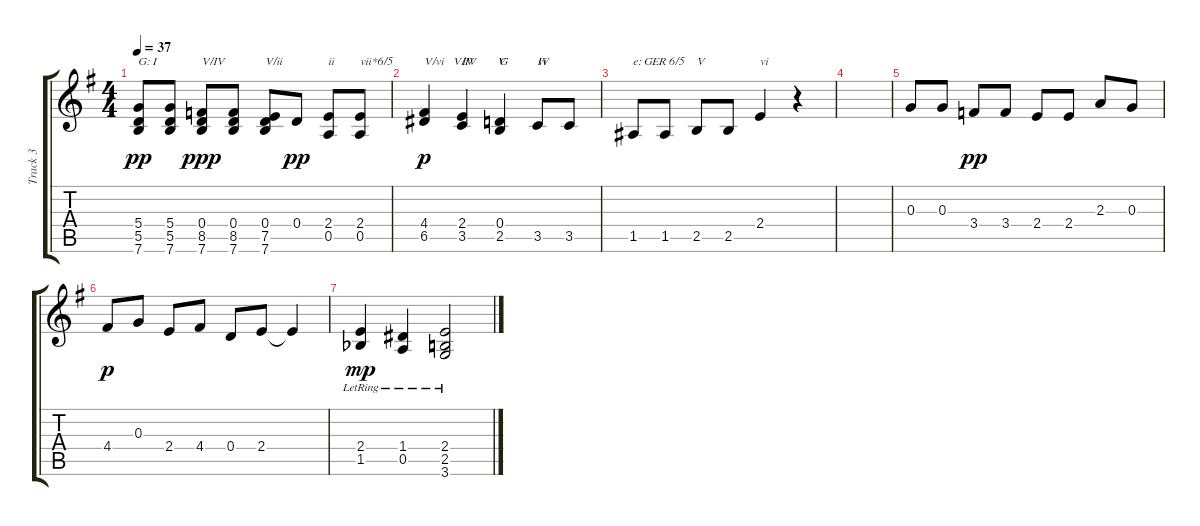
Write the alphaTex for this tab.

\track ("Track 3" "Track 3") {instrument acousticguitarnylon}
\staff {score tabs}
\tuning (E4 B3 G3 D3 A2 E2) {hide}
\ts (4 4)
\tempo 37
\clef g2
\ks eminor
(5.4 5.5 7.6).8{txt "G: I" dy pp} (5.4 5.5 7.6).8 (0.4 8.5 7.6).8{txt "V/IV" dy ppp} (0.4 8.5 7.6).8 (0.4 7.5 7.6).8{txt "V/ii"} 0.4.8{dy pp} (2.4 0.5).8{txt "ii"} (2.4 0.5).8{txt "vii*6/5"} |
(4.4 6.5).4{txt "V/vi   V/IV" dy p} (2.4 3.5).4{txt "IV        V"} (0.4 2.5).4{txt "G          vi"} 3.5.8{txt "IV"} 3.5.8 |
1.5.8{txt "e: GER 6/5"} 1.5.8 2.5.8{txt "V"} 2.5.8 2.4.4{txt "vi"} r.4 |
|
0.3.8 0.3.8 3.4.8{dy pp} 3.4.8 2.4.8 2.4.8 2.3.8 0.3.8 |
4.4.8{dy p} 0.3.8 2.4.8 4.4.8 0.4.8 2.4.8 2.4{t}.4 |
(2.4{lr} 1.5{lr acc b}).4{dy mp} (1.4{lr} 0.5).4 (2.4 2.5 3.6{lr}).2
